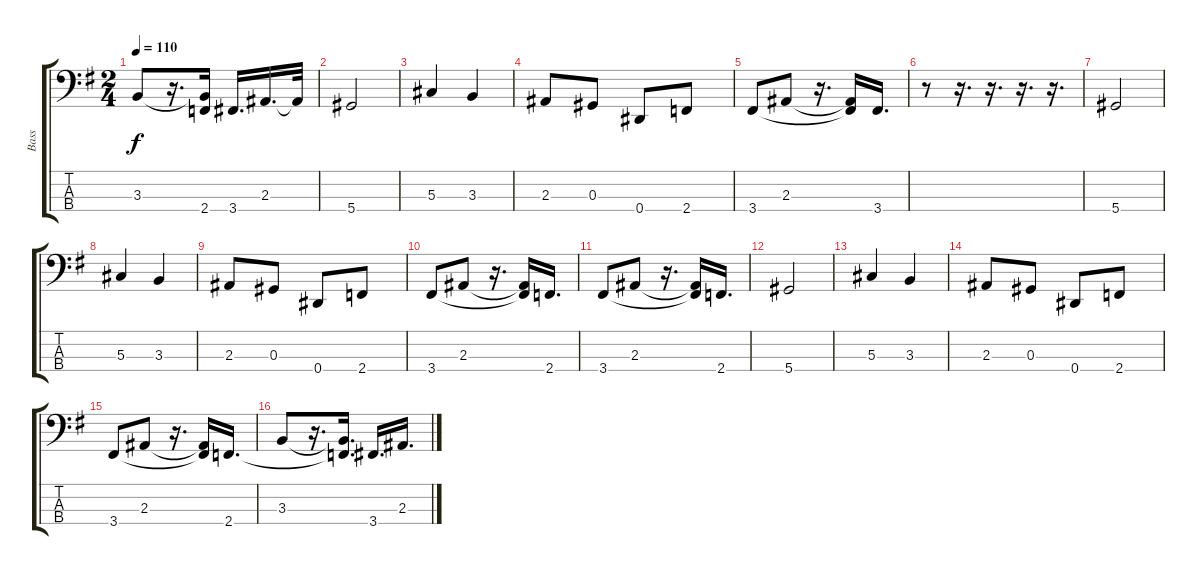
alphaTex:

\track ("Bass" "Bass") {instrument overdrivenguitar}
\staff {score tabs}
\tuning (Gb2 Db2 Ab1 Eb1) {hide}
\ts (2 4)
\tempo 110
\clef f4
\ks g
3.3.8{dy f} r.16{d} (3.3{t} 2.4{t}).16 3.4.16{d} 2.3.16{d} 2.3{t}.32 |
5.4.2 |
5.3.4 3.3.4 |
2.3.8 0.3.8 0.4.8 2.4.8 |
3.4.8 2.3.8 r.16{d} (2.3{t} 3.4{t}).16 3.4.16{d} |
r.8 r.16{d} r.16{d} r.16{d} r.16{d} |
5.4.2 |
5.3.4 3.3.4 |
2.3.8 0.3.8 0.4.8 2.4.8 |
3.4.8 2.3.8 r.16{d} (2.3{t} 3.4{t}).16 2.4.16{d} |
3.4.8 2.3.8 r.16{d} (2.3{t} 3.4{t}).16 2.4.16{d} |
5.4.2 |
5.3.4 3.3.4 |
2.3.8 0.3.8 0.4.8 2.4.8 |
3.4.8 2.3.8 r.16{d} (2.3{t} 3.4{t}).16 2.4.16{d} |
3.3.8 r.16{d} (3.3{t} 2.4{t}).16{d} 3.4.16{d} 2.3.16{d}
